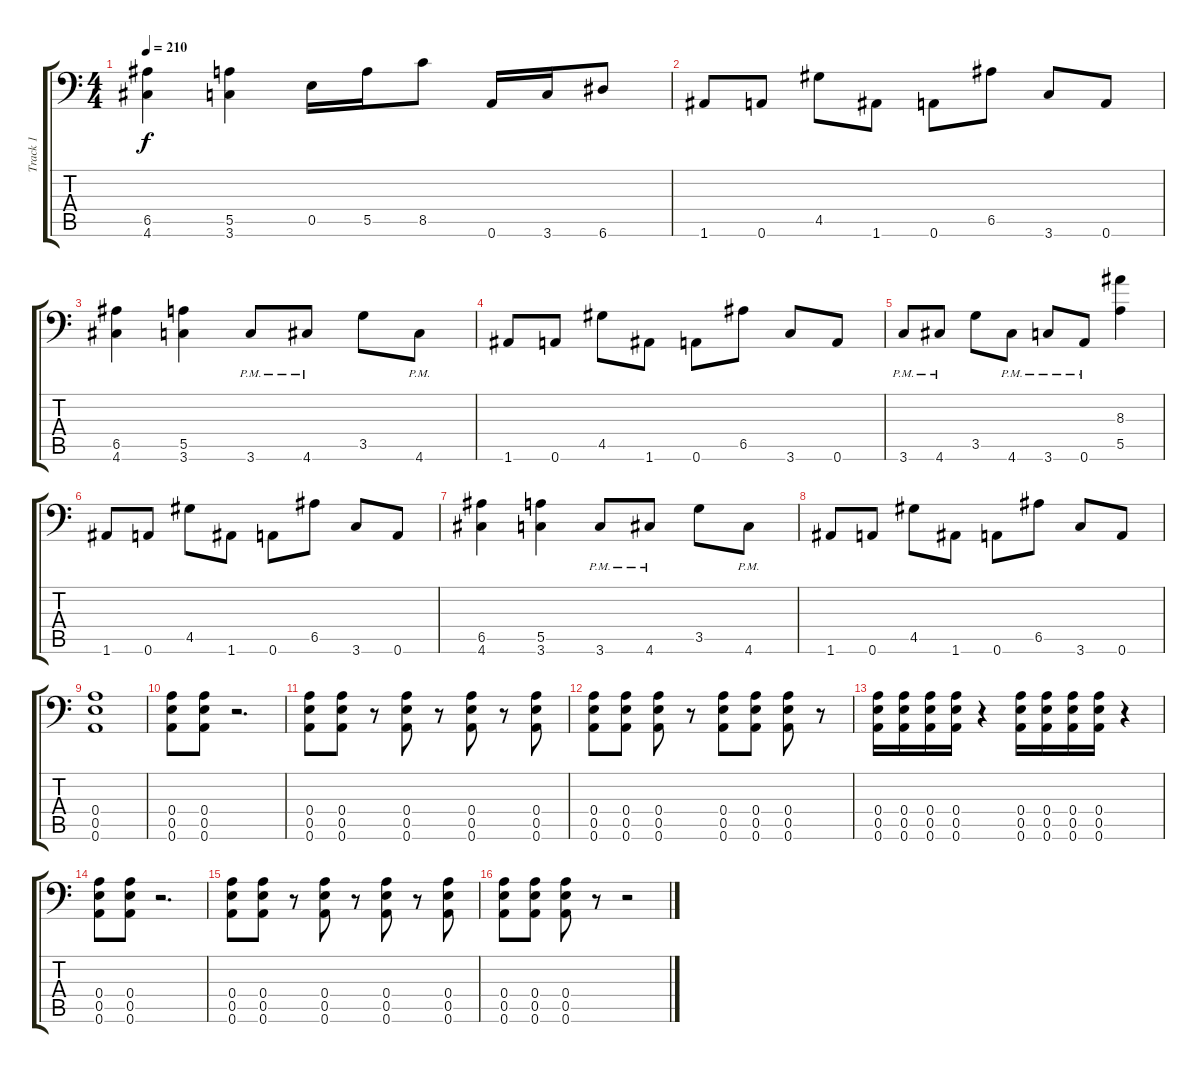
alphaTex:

\track ("Track 1" "Track 1") {instrument distortionguitar}
\staff {score tabs}
\tuning (B3 Gb3 D3 A2 E2 A1) {hide}
\ts (4 4)
\tempo 210
\clef f4
\ks c
(6.5 4.6).4{dy f} (5.5 3.6).4 0.5.16 5.5.16 8.5.8 0.6.16 3.6.16 6.6.8 |
1.6.8 0.6.8 4.5.8 1.6.8 0.6.8 6.5.8 3.6.8 0.6.8 |
(6.5 4.6).4 (5.5 3.6).4 3.6{pm}.8 4.6{pm}.8 3.5.8 4.6{pm}.8 |
1.6.8 0.6.8 4.5.8 1.6.8 0.6.8 6.5.8 3.6.8 0.6.8 |
3.6{pm}.8 4.6{pm}.8 3.5.8 4.6{pm}.8 3.6{pm}.8 0.6{pm}.8 (8.3 5.5).4 |
1.6.8 0.6.8 4.5.8 1.6.8 0.6.8 6.5.8 3.6.8 0.6.8 |
(6.5 4.6).4 (5.5 3.6).4 3.6{pm}.8 4.6{pm}.8 3.5.8 4.6{pm}.8 |
1.6.8 0.6.8 4.5.8 1.6.8 0.6.8 6.5.8 3.6.8 0.6.8 |
(0.4 0.5 0.6).1 |
(0.4 0.5 0.6).8 (0.4 0.5 0.6).8 r.2{d} |
(0.4 0.5 0.6).8 (0.4 0.5 0.6).8 r.8 (0.4 0.5 0.6).8 r.8 (0.4 0.5 0.6).8 r.8 (0.4 0.5 0.6).8 |
(0.4 0.5 0.6).8 (0.4 0.5 0.6).8 (0.4 0.5 0.6).8 r.8 (0.4 0.5 0.6).8 (0.4 0.5 0.6).8 (0.4 0.5 0.6).8 r.8 |
(0.4 0.5 0.6).16 (0.4 0.5 0.6).16 (0.4 0.5 0.6).16 (0.4 0.5 0.6).16 r.4 (0.4 0.5 0.6).16 (0.4 0.5 0.6).16 (0.4 0.5 0.6).16 (0.4 0.5 0.6).16 r.4 |
(0.4 0.5 0.6).8 (0.4 0.5 0.6).8 r.2{d} |
(0.4 0.5 0.6).8 (0.4 0.5 0.6).8 r.8 (0.4 0.5 0.6).8 r.8 (0.4 0.5 0.6).8 r.8 (0.4 0.5 0.6).8 |
(0.4 0.5 0.6).8 (0.4 0.5 0.6).8 (0.4 0.5 0.6).8 r.8 r.2
